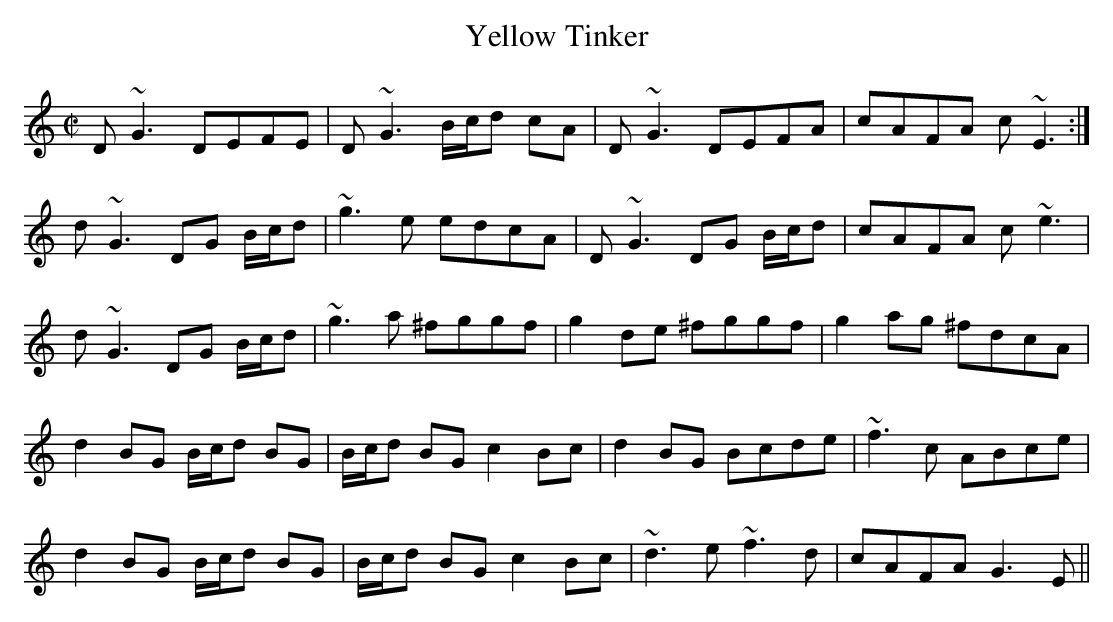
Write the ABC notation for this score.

X:1
T:Yellow Tinker
M:C|
L:1/8
K:GMix
D~G3 DEFE|D~G3 B/2c/2d cA|D~G3 DEFA|cAFA c~E3:|
!d~G3 DG B/2c/2d|~g3e edcA|D~G3 DG B/2c/2d|cAFA c~e3|
!d~G3 DG B/2c/2d|~g3a ^fggf|g2de ^fggf|g2ag ^fdcA|
!d2BG B/2c/2d BG|B/2c/2d BG c2Bc|d2BG Bcde|~f3c ABce|
!d2BG B/2c/2d BG|B/2c/2d BGc2Bc|~d3e ~f3d|cAFA G3E||
